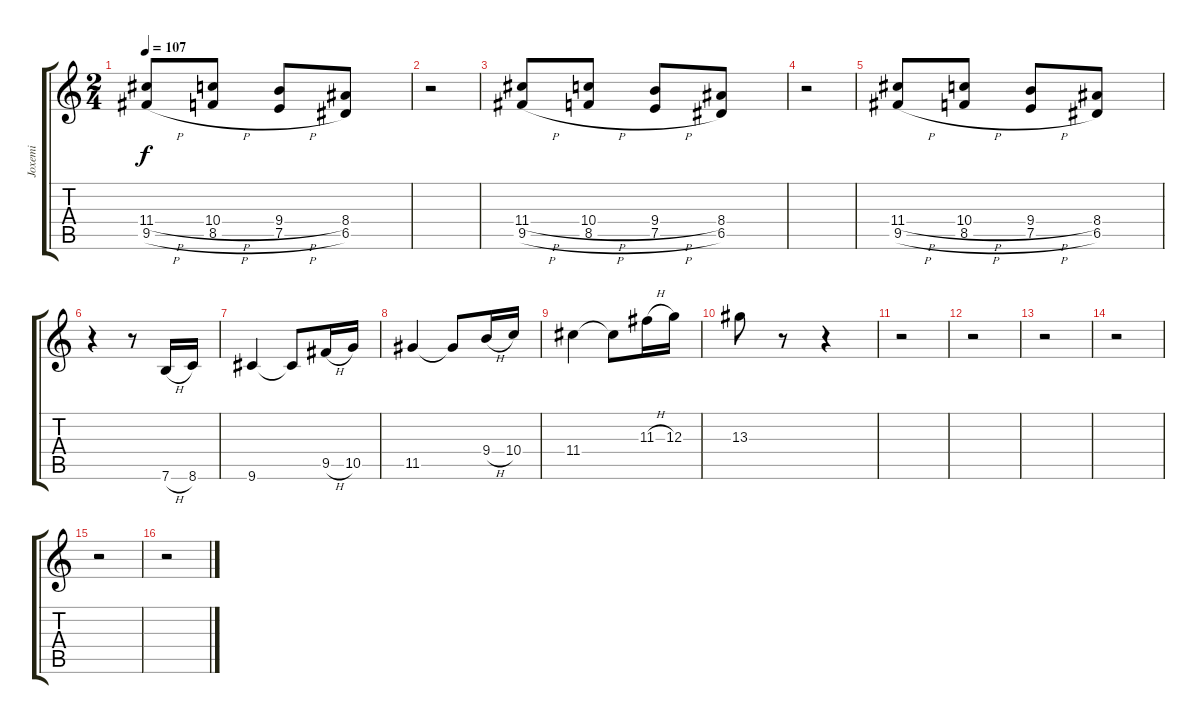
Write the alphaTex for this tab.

\track ("Joxemi" "Joxemi") {instrument distortionguitar}
\staff {score tabs}
\tuning (E4 B3 G3 D3 A2 E2) {hide}
\ts (2 4)
\tempo 107
\clef g2
\ks c
(11.4{h} 9.5{h}).8{dy f instrument distortionguitar} (10.4{h} 8.5{h}).8 (9.4{h} 7.5{h}).8 (8.4 6.5).8 |
r.2 |
(11.4{h} 9.5{h}).8 (10.4{h} 8.5{h}).8 (9.4{h} 7.5{h}).8 (8.4 6.5).8 |
r.2 |
(11.4{h} 9.5{h}).8 (10.4{h} 8.5{h}).8 (9.4{h} 7.5{h}).8 (8.4 6.5).8 |
r.4 r.8 7.6{h}.16 8.6.16 |
9.6.4 9.6{t}.8 9.5{h}.16 10.5.16 |
11.5.4 11.5{t}.8 9.4{h}.16 10.4.16 |
11.4.4 11.4{t}.8 11.3{h}.16 12.3.16 |
13.3.8 r.8 r.4 |
r.2 |
r.2 |
r.2 |
r.2 |
r.2 |
r.2
